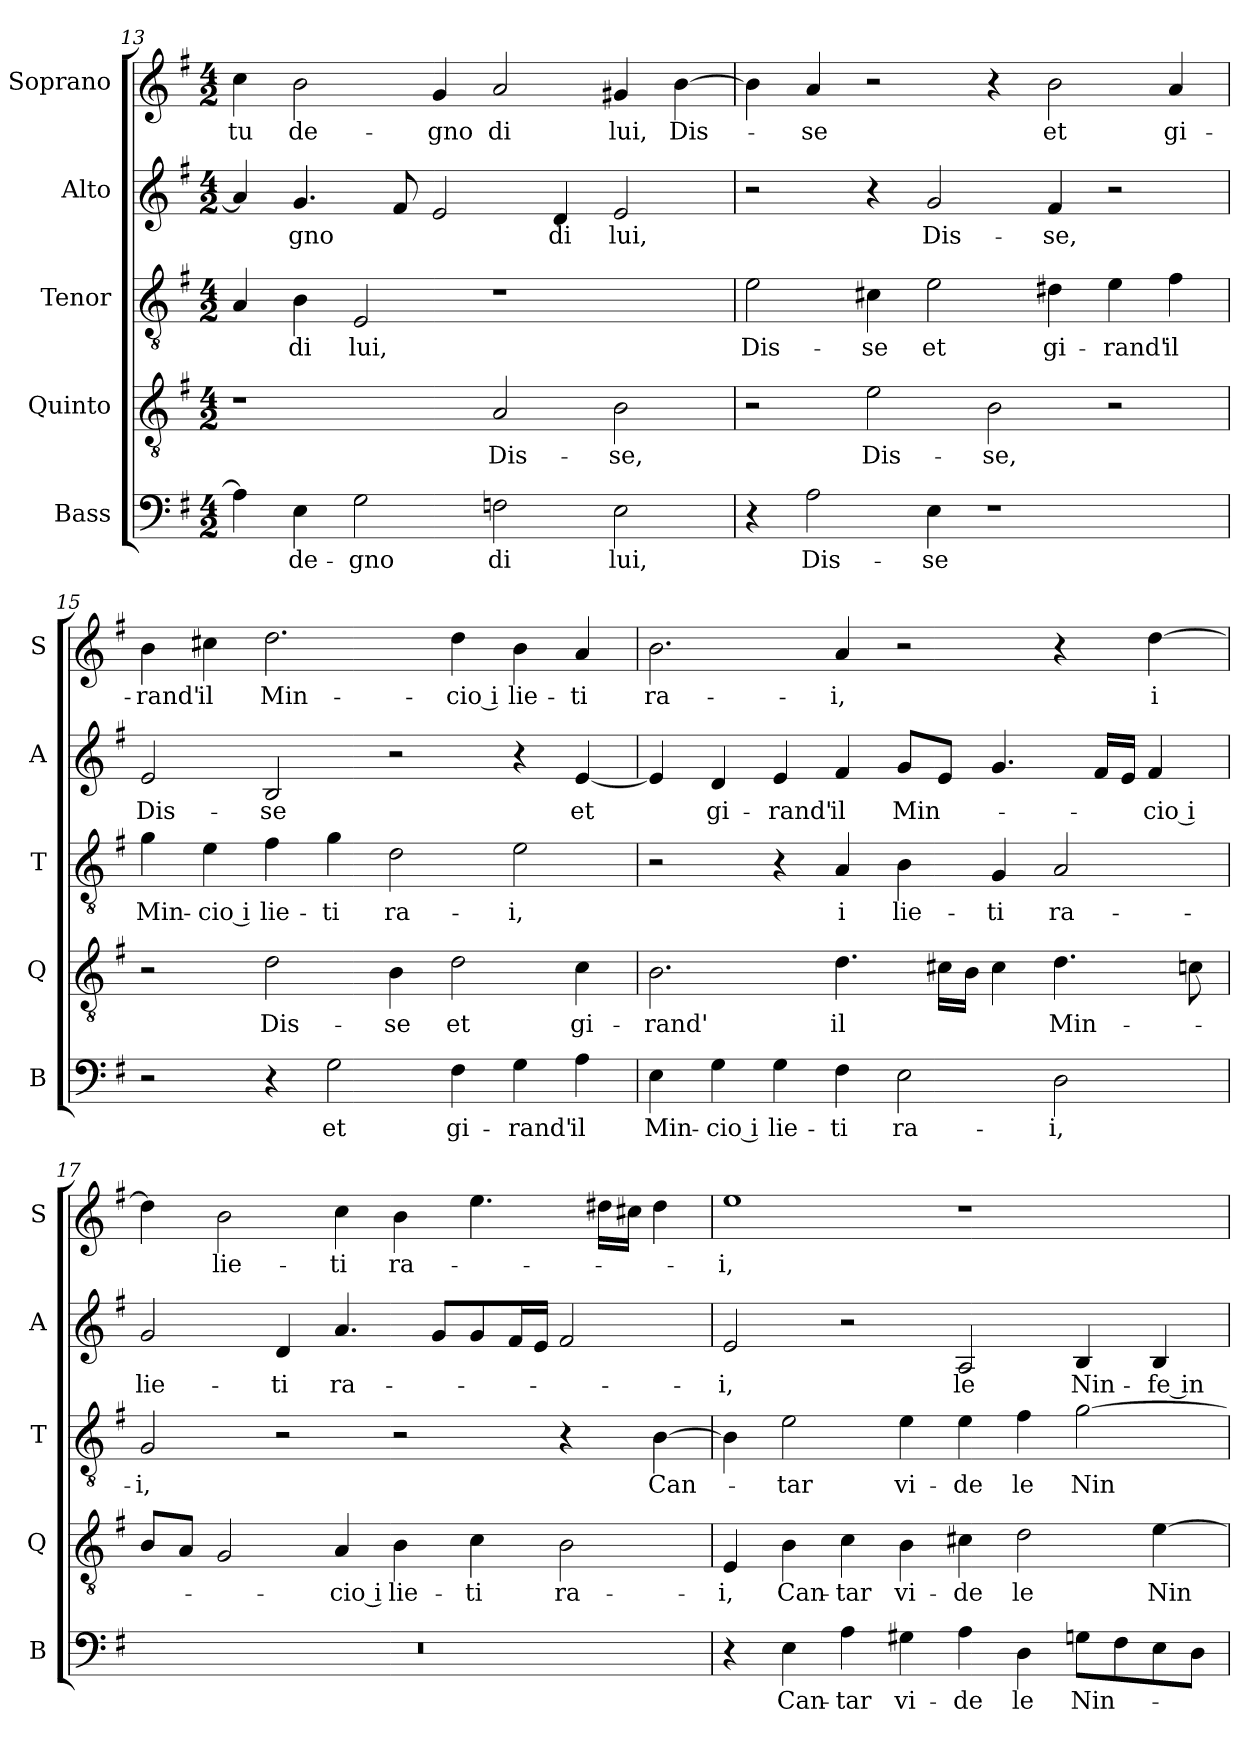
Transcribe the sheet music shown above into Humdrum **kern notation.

**kern	**text	**kern	**text	**kern	**text	**kern	**text	**kern	**text
*part5	*part5	*part4	*part4	*part3	*part3	*part2	*part2	*part1	*part1
*staff5	*staff5	*staff4	*staff4	*staff3	*staff3	*staff2	*staff2	*staff1	*staff1
*I"Bass	*	*I"Quinto	*	*I"Tenor	*	*I"Alto	*	*I"Soprano	*
*I'B	*	*I'Q	*	*I'T	*	*I'A	*	*I'S	*
*clefF4	*	*clefGv2	*	*clefGv2	*	*clefG2	*	*clefG2	*
*k[f#]	*	*k[f#]	*	*k[f#]	*	*k[f#]	*	*k[f#]	*
*G:	*	*G:	*	*G:	*	*G:	*	*G:	*
*M4/2	*	*M4/2	*	*M4/2	*	*M4/2	*	*M4/2	*
=13	=13	=13	=13	=13	=13	=13	=13	=13	=13
!	!	!	!	!	!	!	!	!	!LO:LY:b
4A\]	.	1r	.	4A/	.	4a/]	.	4cc\	tu
!	!LO:LY:b	!	!	!	!LO:LY:b	!	!LO:LY:b	!	!LO:LY:b
4E\	de-	.	.	4B\	di	4.g/	-gno	2b\	de-
!	!LO:LY:b	!	!	!	!LO:LY:b	!	!	!	!
2G\	-gno	.	.	2E/	lui,	.	.	.	.
.	.	.	.	.	.	8f#/	.	.	.
!	!	!	!	!	!	!	!	!	!LO:LY:b
.	.	.	.	.	.	2e/	.	4g/	-gno
!	!LO:LY:b	!	!LO:LY:b	!	!	!	!	!	!LO:LY:b
2Fn\	di	2A/	Dis-	1r	.	.	.	2a/	di
!	!	!	!	!	!	!	!LO:LY:b	!	!
.	.	.	.	.	.	4d/	di	.	.
!	!LO:LY:b	!	!LO:LY:b	!	!	!	!LO:LY:b	!	!LO:LY:b
2E\	lui,	2B\	-se,	.	.	2e/	lui,	4g#X/	lui,
!	!	!	!	!	!	!	!	!	!LO:LY:b
.	.	.	.	.	.	.	.	[4b\	Dis-
!!LO:LB:g=z
=14	=14	=14	=14	=14	=14	=14	=14	=14	=14
!	!	!	!	!	!LO:LY:b	!	!	!	!
4r	.	2r	.	2e\	Dis-	2r	.	4b\]	.
!	!LO:LY:b	!	!	!	!	!	!	!	!LO:LY:b
2A\	Dis-	.	.	.	.	.	.	4a/	-se
!	!	!	!LO:LY:b	!	!LO:LY:b	!	!	!	!
.	.	2e\	Dis-	4c#X\	-se	4r	.	2r	.
!	!LO:LY:b	!	!	!	!LO:LY:b	!	!LO:LY:b	!	!
4E\	-se	.	.	2e\	et	2g/	Dis-	.	.
!	!	!	!LO:LY:b	!	!	!	!	!	!
1r	.	2B\	-se,	.	.	.	.	4r	.
!	!	!	!	!	!LO:LY:b	!	!LO:LY:b	!	!LO:LY:b
.	.	.	.	4d#X\	gi-	4f#/	-se,	2b\	et
!	!	!	!	!	!LO:LY:b	!	!	!	!
.	.	2r	.	4e\	-rand'	2r	.	.	.
!	!	!	!	!	!LO:LY:b	!	!	!	!LO:LY:b
.	.	.	.	4f#\	il	.	.	4a/	gi-
=15	=15	=15	=15	=15	=15	=15	=15	=15	=15
!	!	!	!	!	!LO:LY:b	!	!LO:LY:b	!	!LO:LY:b
2r	.	2r	.	4g\	Min-	2e/	Dis-	4b\	-rand'
!	!	!	!	!	!LO:LY:b	!	!	!	!LO:LY:b
.	.	.	.	4e\	-cio i	.	.	4cc#X\	il
!	!	!	!LO:LY:b	!	!LO:LY:b	!	!LO:LY:b	!	!LO:LY:b
4r	.	2d\	Dis-	4f#\	lie-	2B/	-se	2.dd\	Min-
!	!LO:LY:b	!	!	!	!LO:LY:b	!	!	!	!
2G\	et	.	.	4g\	-ti	.	.	.	.
!	!	!	!LO:LY:b	!	!LO:LY:b	!	!	!	!
.	.	4B\	-se	2d\	ra-	2r	.	.	.
!	!LO:LY:b	!	!LO:LY:b	!	!	!	!	!	!LO:LY:b
4F#\	gi-	2d\	et	.	.	.	.	4dd\	-cio i
!	!LO:LY:b	!	!	!	!LO:LY:b	!	!	!	!LO:LY:b
4G\	-rand'	.	.	2e\	-i,	4r	.	4b\	lie-
!	!LO:LY:b	!	!LO:LY:b	!	!	!	!LO:LY:b	!	!LO:LY:b
4A\	il	4c\	gi-	.	.	[4e/	et	4a/	-ti
=16	=16	=16	=16	=16	=16	=16	=16	=16	=16
!	!LO:LY:b	!	!LO:LY:b	!	!	!	!	!	!LO:LY:b
4E\	Min-	2.B\	-rand'	2r	.	4e/]	.	2.b\	ra-
!	!LO:LY:b	!	!	!	!	!	!LO:LY:b	!	!
4G\	-cio i	.	.	.	.	4d/	gi-	.	.
!	!LO:LY:b	!	!	!	!	!	!LO:LY:b	!	!
4G\	lie-	.	.	4r	.	4e/	-rand'	.	.
!	!LO:LY:b	!	!LO:LY:b	!	!LO:LY:b	!	!LO:LY:b	!	!LO:LY:b
4F#\	-ti	4.d\	il	4A/	i	4f#/	il	4a/	-i,
!	!LO:LY:b	!	!	!	!LO:LY:b	!	!LO:LY:b	!	!
2E\	ra-	.	.	4B\	lie-	8g/L	Min-	2r	.
.	.	16c#X\LL	.	.	.	8e/J	.	.	.
.	.	16B\JJ	.	.	.	.	.	.	.
!	!	!	!	!	!LO:LY:b	!	!	!	!
.	.	4c#\	.	4G/	-ti	4.g/	.	.	.
!	!LO:LY:b	!	!LO:LY:b	!	!LO:LY:b	!	!	!	!
2D\	-i,	4.d\	Min-	2A/	ra-	.	.	4r	.
.	.	.	.	.	.	16f#/LL	.	.	.
.	.	.	.	.	.	16e/JJ	.	.	.
!	!	!	!	!	!	!	!LO:LY:b	!	!LO:LY:b
.	.	.	.	.	.	4f#/	-cio i	[4dd\	i
.	.	8cn\	.	.	.	.	.	.	.
!!LO:PB:g=z
=17	=17	=17	=17	=17	=17	=17	=17	=17	=17
!	!	!	!	!	!LO:LY:b	!	!LO:LY:b	!	!
0r	.	8B/L	.	2G/	-i,	2g/	lie-	4dd\]	.
.	.	8A/J	.	.	.	.	.	.	.
!	!	!	!	!	!	!	!	!	!LO:LY:b
.	.	2G/	.	.	.	.	.	2b\	lie-
!	!	!	!	!	!	!	!LO:LY:b	!	!
.	.	.	.	2r	.	4d/	-ti	.	.
!	!	!	!LO:LY:b	!	!	!	!LO:LY:b	!	!LO:LY:b
.	.	4A/	-cio i	.	.	4.a/	ra-	4cc\	-ti
!	!	!	!LO:LY:b	!	!	!	!	!	!LO:LY:b
.	.	4B\	lie-	2r	.	.	.	4b\	ra-
.	.	.	.	.	.	8g/L	.	.	.
!	!	!	!LO:LY:b	!	!	!	!	!	!
.	.	4c\	-ti	.	.	8g/	.	4.ee\	.
.	.	.	.	.	.	16f#/L	.	.	.
.	.	.	.	.	.	16e/JJ	.	.	.
!	!	!	!LO:LY:b	!	!	!	!	!	!
.	.	2B\	ra-	4r	.	2f#/	.	.	.
.	.	.	.	.	.	.	.	16dd#X\LL	.
.	.	.	.	.	.	.	.	16cc#X\JJ	.
!	!	!	!	!	!LO:LY:b	!	!	!	!
.	.	.	.	[4B\	Can-	.	.	4dd#\	.
=18	=18	=18	=18	=18	=18	=18	=18	=18	=18
!	!	!	!LO:LY:b	!	!	!	!LO:LY:b	!	!LO:LY:b
4r	.	4E/	-i,	4B\]	.	2e/	-i,	1ee	-i,
!	!LO:LY:b	!	!LO:LY:b	!	!LO:LY:b	!	!	!	!
4E\	Can-	4B\	Can-	2e\	-tar	.	.	.	.
!	!LO:LY:b	!	!LO:LY:b	!	!	!	!	!	!
4A\	-tar	4c\	-tar	.	.	2r	.	.	.
!	!LO:LY:b	!	!LO:LY:b	!	!LO:LY:b	!	!	!	!
4G#X\	vi-	4B\	vi-	4e\	vi-	.	.	.	.
!	!LO:LY:b	!	!LO:LY:b	!	!LO:LY:b	!	!LO:LY:b	!	!
4A\	-de	4c#X\	-de	4e\	-de	2A/	le	1r	.
!	!LO:LY:b	!	!LO:LY:b	!	!LO:LY:b	!	!	!	!
4D\	le	2d\	le	4f#\	le	.	.	.	.
!	!LO:LY:b	!	!	!	!LO:LY:b	!	!LO:LY:b	!	!
8Gn\L	Nin-	.	.	[2g\	Nin-	4B/	Nin-	.	.
8F#\	.	.	.	.	.	.	.	.	.
!	!	!	!LO:LY:b	!	!	!	!LO:LY:b	!	!
8E\	.	[4e\	Nin-	.	.	4B/	-fe in	.	.
8D\J	.	.	.	.	.	.	.	.	.
=	=	=	=	=	=	=	=	=	=
*-	*-	*-	*-	*-	*-	*-	*-	*-	*-
